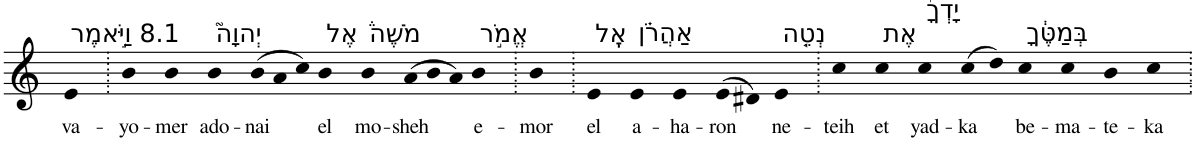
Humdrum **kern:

**kern	**text
*part1	*part1
*staff1	*staff1
*I"Piano	*
*I'Pno	*
*clefG2	*
*k[]	*
=1	=1
!LO:TX:a:t=8.1 וַיֹּ֣אמֶר	!
!	!LO:LY:b
4e	va-
=2.	=2.
!	!LO:LY:b
4b	-yo-
!	!LO:LY:b
4b	-mer
!LO:TX:a:t=יְהוָה֮	!
!	!LO:LY:b
4b	ado-
!	!LO:LY:b
(>12b	-nai
12a	.
12cc)	.
!LO:TX:a:t=אֶל	!
!	!LO:LY:b
4b	el
!LO:TX:a:t=מֹשֶׁה֒	!
!	!LO:LY:b
4b	mo-
!	!LO:LY:b
(>12a	-sheh
12b	.
12a)	.
!LO:TX:a:t=אֱמֹ֣ר	!
!	!LO:LY:b
4b	e-
=3.	=3.
!	!LO:LY:b
4b	-mor
=4.	=4.
!LO:TX:a:t=אֶֽל	!
!	!LO:LY:b
4e	el
!LO:TX:a:t=אַהֲרֹ֗ן	!
!	!LO:LY:b
4e	a-
!	!LO:LY:b
4e	-ha-
!	!LO:LY:b
(>8e	-ron
8d#X)	.
!LO:TX:a:t=נְטֵ֤ה	!
!	!LO:LY:b
4e	ne-
=5.	=5.
!	!LO:LY:b
4cc	-teih
!LO:TX:a:t=אֶת	!
!	!LO:LY:b
4cc	et
!LO:TX:a:t=יָדְךָ֙	!
!	!LO:LY:b
4cc	yad-
!	!LO:LY:b
(>8cc	-ka
8dd)	.
!LO:TX:a:t=בְּמַטֶּ֔ךָ	!
!	!LO:LY:b
4cc	be-
!	!LO:LY:b
4cc	-ma-
!	!LO:LY:b
4b	-te-
!	!LO:LY:b
4cc	-ka
=.	=.
*-	*-
